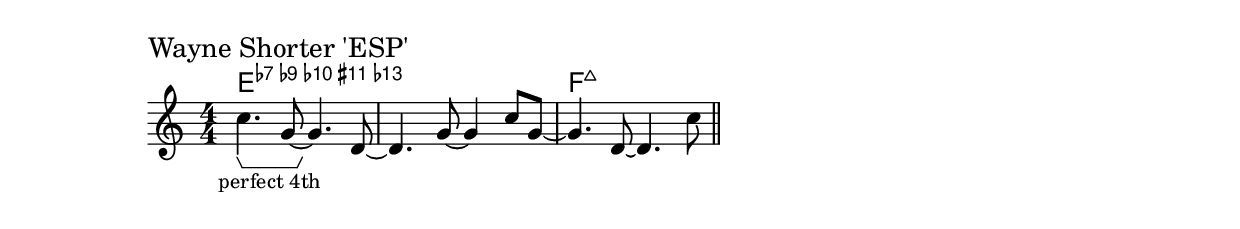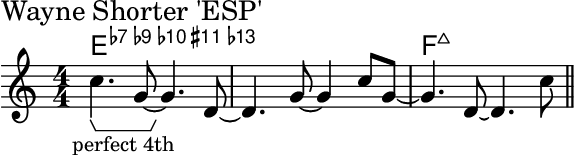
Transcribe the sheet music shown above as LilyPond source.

\version "2.24.4"
\language "english"
#(ly:set-option 'crop #t)
\score {
  \midi {
    \tempo 4=140
  }
  \layout {
    \context {
      \Score
      \omit BarNumber
    }
    \context {
      \Voice
      \consists Horizontal_bracket_engraver
    }
  }
  {
    <<
    \chords {
      \set noChordSymbol = ""
      \set minorChordModifier = \markup { "-" }
      \skip \ppp % spacer to set voice volume
      e1:7-.9-.10-.11+.13- | r1 | f1:maj7 % TODO: first chord is E7alt
    }
    \new Staff {
      \key c \major
      \numericTimeSignature
      \time 4/4
      \clef treble
      {
        \sectionLabel "Wayne Shorter 'ESP'"
        \relative {
          \skip \f % spacer to set voice volume
          \once\override HorizontalBracketText.text = "perfect 4th"
          c''4. \startGroup g8~ \stopGroup  g4. d8~ |
          d4. g8~ g4 c8 g8~ |
          g4. d8~ d4. c'8
          \bar "||"
        }
      }
    }
    >>
  }
}
